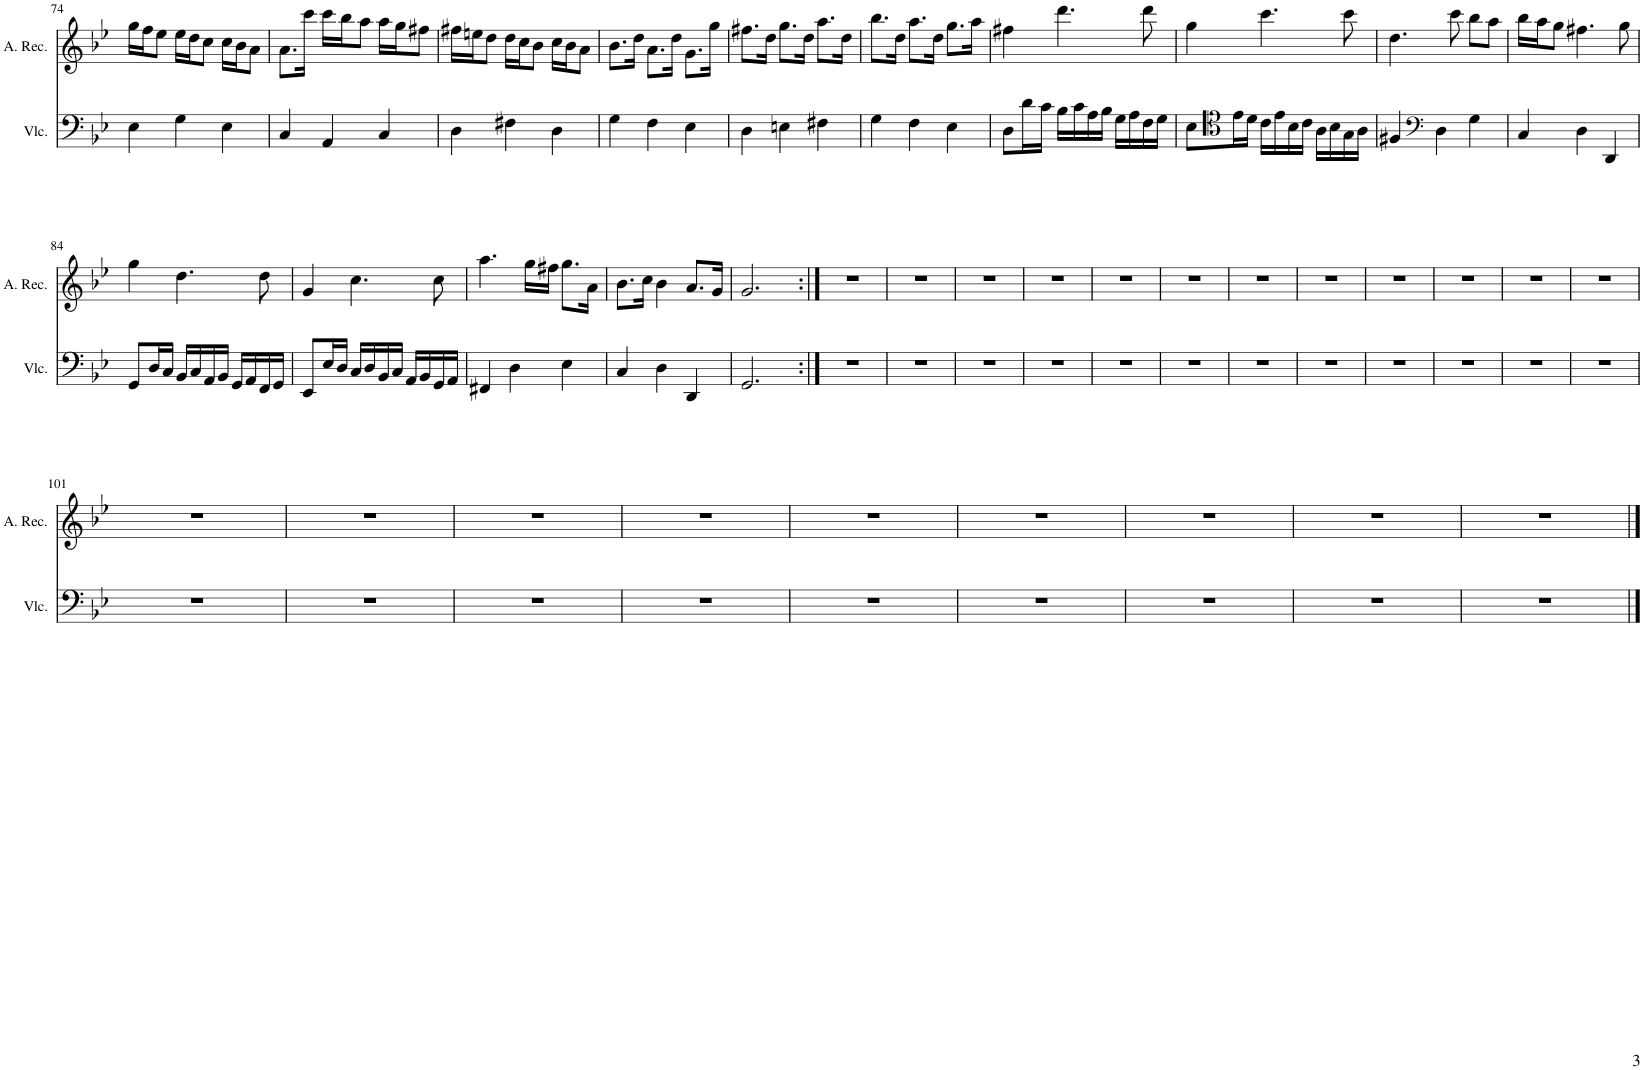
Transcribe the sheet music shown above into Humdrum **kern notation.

**kern	**kern
*part2	*part1
*staff2	*staff1
*I"Violoncello	*I"Alto Recorder
*I'Vlc.	*I'A. Rec.
!!LO:PB:g=z
*clefF4	*clefG2
*k[b-e-]	*k[b-e-]
*M3/4	*M3/4
=74	=74
4E-\	16gg\LL
.	16ff\J
.	8ee-\J
4G\	16ee-\LL
.	16dd\J
.	8cc\J
4E-\	16cc\LL
.	16b-\J
.	8a\J
=75	=75
4C/	8.a\L
.	16ccc\Jk
4AA/	16ccc\LL
.	16bb-\J
.	8aa\J
4C/	16aa\LL
.	16gg\J
.	8ff#X\J
=76	=76
4D\	16ff#X\LL
.	16een\J
.	8dd\J
4F#X\	16dd\LL
.	16cc\J
.	8b-\J
4D\	16cc\LL
.	16b-\J
.	8a\J
=77	=77
4G\	8.b-\L
.	16dd\Jk
4F\	8.a\L
.	16dd\Jk
4E-\	8.g\L
.	16gg\Jk
=78	=78
4D\	8.ff#X\L
.	16dd\Jk
4En\	8.gg\L
.	16dd\Jk
4F#X\	8.aa\L
.	16dd\Jk
=79	=79
4G\	8.bb-\L
.	16dd\Jk
4F\	8.aa\L
.	16dd\Jk
4E-\	8.gg\L
.	16aa\Jk
=80	=80
8D\L	4ff#X\
16d\L	.
16c\JJ	.
16B-\LL	4.ddd\
16c\	.
16A\	.
16B-\JJ	.
16G\LL	.
16A\	.
16F\	8ddd\
16G\JJ	.
=81	=81
8E-\L	4gg\
*clefC4	*
16e-\L	.
16d\JJ	.
16c\LL	4.ccc\
16e-\	.
16B-\	.
16c\JJ	.
16A\LL	.
16B-\	.
16G\	8ccc\
16A\JJ	.
=82	=82
4F#X/	4.dd\
*clefF4	*
4D\	.
.	8ccc\
4G\	8bb-\L
.	8aa\J
=83	=83
4C/	16bb-\LL
.	16aa\J
.	8gg\J
4D\	4.ff#X\
4DD/	.
.	8gg\
!!LO:LB:g=z
=84	=84
8GG/L	4gg\
16D/L	.
16C/JJ	.
16BB-/LL	4.dd\
16C/	.
16AA/	.
16BB-/JJ	.
16GG/LL	.
16AA/	.
16FF/	8dd\
16GG/JJ	.
=85	=85
8EE-/L	4g/
16E-/L	.
16D/JJ	.
16C/LL	4.cc\
16D/	.
16BB-/	.
16C/JJ	.
16AA/LL	.
16BB-/	.
16GG/	8cc\
16AA/JJ	.
=86	=86
4FF#X/	4.aa\
4D\	.
.	16gg\LL
.	16ff#X\JJ
4E-\	8.gg\L
.	16a\Jk
=87	=87
4C/	8.b-\L
.	16cc\Jk
4D\	4b-\
4DD/	8.a/L
.	16g/Jk
=88	=88
2.GG/	2.g/
=89:|!	=89:|!
2.r	2.r
=90	=90
2.r	2.r
=91	=91
2.r	2.r
=92	=92
2.r	2.r
=93	=93
2.r	2.r
=94	=94
2.r	2.r
=95	=95
2.r	2.r
=96	=96
2.r	2.r
=97	=97
2.r	2.r
=98	=98
2.r	2.r
=99	=99
2.r	2.r
=100	=100
2.r	2.r
!!LO:LB:g=z
=101	=101
2.r	2.r
=102	=102
2.r	2.r
=103	=103
2.r	2.r
=104	=104
2.r	2.r
=105	=105
2.r	2.r
=106	=106
2.r	2.r
=107	=107
2.r	2.r
=108	=108
2.r	2.r
=109	=109
2.r	2.r
==	==
*-	*-
